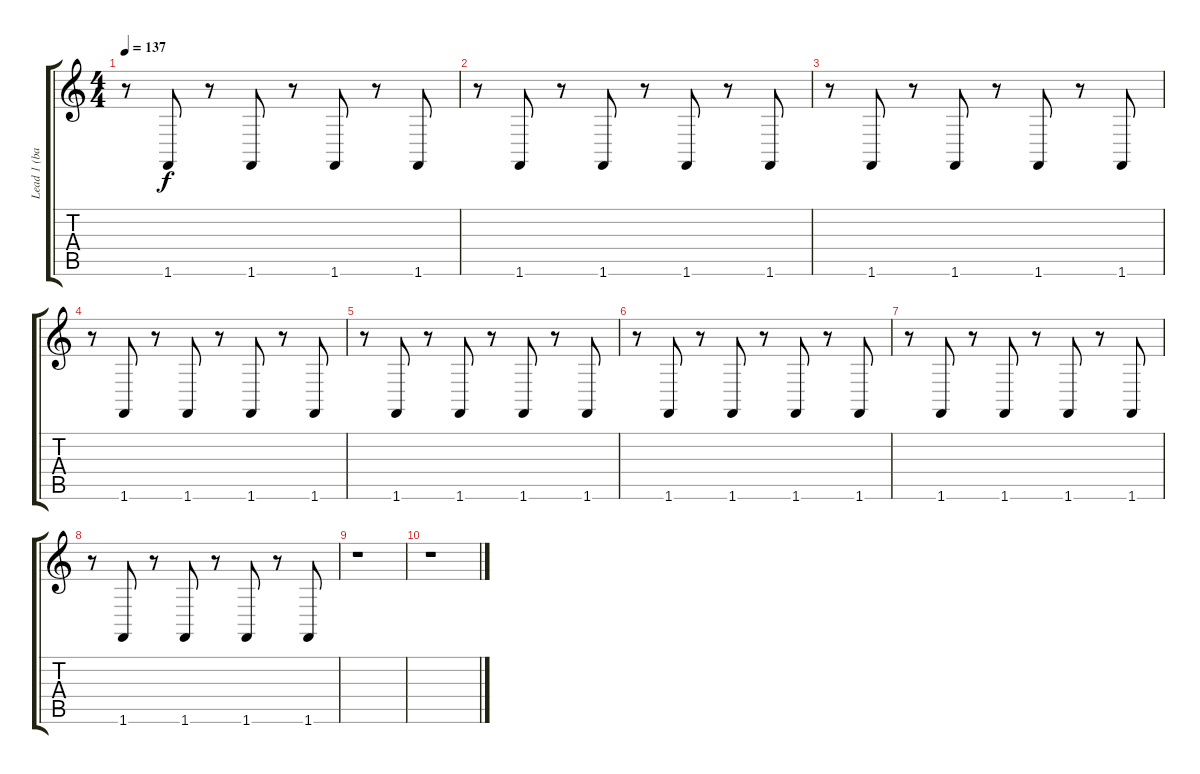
\track ("Lead 1 (bass + lead)" "Lead 1 (ba") {instrument lead8bassandlead}
\staff {score tabs}
\tuning (E4 B3 G3 D3 A2 E2) {hide}
\ts (4 4)
\tempo 137
\clef g2
\ks c
r.8{dy f} 1.6.8{volume 12} r.8 1.6.8 r.8 1.6.8 r.8 1.6.8 |
r.8 1.6.8 r.8 1.6.8 r.8 1.6.8 r.8 1.6.8 |
r.8 1.6.8 r.8 1.6.8 r.8 1.6.8 r.8 1.6.8 |
r.8 1.6.8 r.8 1.6.8 r.8 1.6.8 r.8 1.6.8 |
r.8 1.6.8 r.8 1.6.8 r.8 1.6.8 r.8 1.6.8 |
r.8 1.6.8 r.8 1.6.8 r.8 1.6.8 r.8 1.6.8 |
r.8 1.6.8 r.8 1.6.8 r.8 1.6.8 r.8 1.6.8 |
r.8 1.6.8 r.8 1.6.8 r.8 1.6.8 r.8 1.6.8 |
r.1 |
r.1
